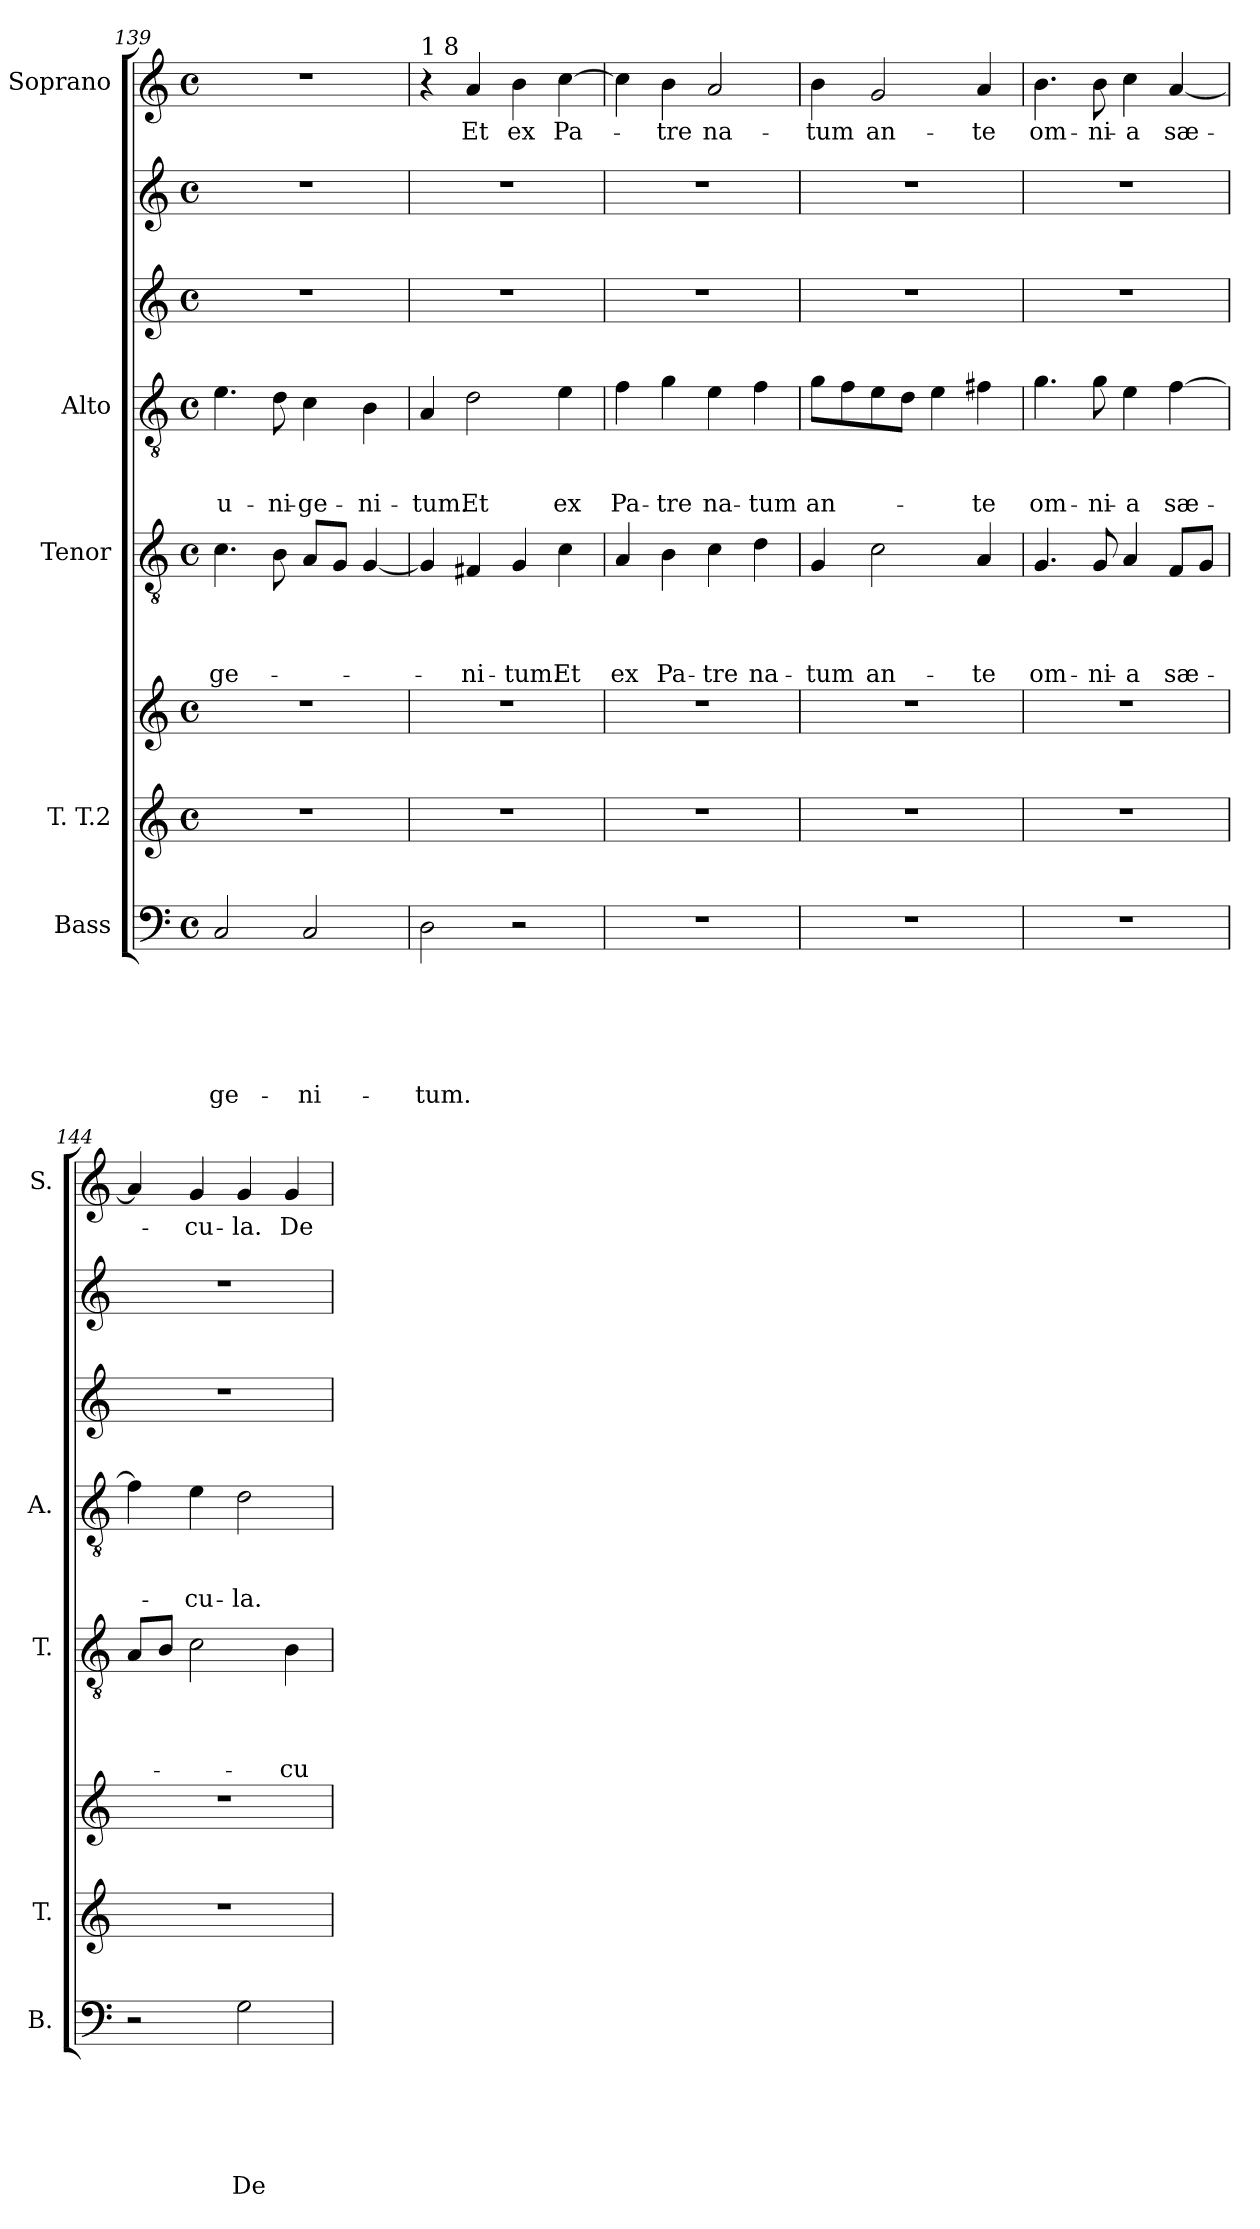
**kern	**text	**text	**text	**text	**text	**text	**kern	**kern	**kern	**text	**text	**text	**text	**kern	**text	**text	**text	**kern	**kern	**kern	**text
*part7	*part7	*part7	*part7	*part7	*part7	*part7	*part6	*part6	*part5	*part5	*part5	*part5	*part5	*part4	*part4	*part4	*part4	*part3	*part2	*part1	*part1
*staff8	*staff8	*staff8	*staff8	*staff8	*staff8	*staff8	*staff7	*staff6	*staff5	*staff5	*staff5	*staff5	*staff5	*staff4	*staff4	*staff4	*staff4	*staff3	*staff2	*staff1	*staff1
*I"Bass	*	*	*	*	*	*	*I"T. T.2	*	*I"Tenor	*	*	*	*	*I"Alto	*	*	*	*	*	*I"Soprano	*
*I'B.	*	*	*	*	*	*	*I'T.	*	*I'T.	*	*	*	*	*I'A.	*	*	*	*	*	*I'S.	*
*clefF4	*	*	*	*	*	*	*clefG2	*clefG2	*clefGv2	*	*	*	*	*clefGv2	*	*	*	*clefG2	*clefG2	*clefG2	*
*k[]	*	*	*	*	*	*	*k[]	*k[]	*k[]	*	*	*	*	*k[]	*	*	*	*k[]	*k[]	*k[]	*
*C:	*	*	*	*	*	*	*C:	*C:	*C:	*	*	*	*	*C:	*	*	*	*C:	*C:	*C:	*
*M4/4	*	*	*	*	*	*	*M4/4	*M4/4	*M4/4	*	*	*	*	*M4/4	*	*	*	*M4/4	*M4/4	*M4/4	*
*met(c)	*	*	*	*	*	*	*met(c)	*met(c)	*met(c)	*	*	*	*	*met(c)	*	*	*	*met(c)	*met(c)	*met(c)	*
=139	=139	=139	=139	=139	=139	=139	=139	=139	=139	=139	=139	=139	=139	=139	=139	=139	=139	=139	=139	=139	=139
!	!	!	!	!	!	!LO:LY:b	!	!	!	!	!	!	!LO:LY:b	!	!	!	!LO:LY:b	!	!	!	!
2C/	.	.	.	.	.	-ge-	1r	1r	4.c\	.	.	.	-ge-	4.e\	.	.	u-	1r	1r	1r	.
!	!	!	!	!	!	!	!	!	!	!	!	!	!	!	!	!	!LO:LY:b	!	!	!	!
.	.	.	.	.	.	.	.	.	8B\	.	.	.	.	8d\	.	.	-ni-	.	.	.	.
!	!	!	!	!	!	!LO:LY:b	!	!	!	!	!	!	!	!	!	!	!LO:LY:b:rj	!	!	!	!
2C/	.	.	.	.	.	-ni-	.	.	8A/L	.	.	.	.	4c\	.	.	-ge-	.	.	.	.
.	.	.	.	.	.	.	.	.	8G/J	.	.	.	.	.	.	.	.	.	.	.	.
!	!	!	!	!	!	!	!	!	!	!	!	!	!	!	!	!	!LO:LY:b	!	!	!	!
.	.	.	.	.	.	.	.	.	[<4G/	.	.	.	.	4B\	.	.	-ni-	.	.	.	.
!!LO:PB:g=z
=140	=140	=140	=140	=140	=140	=140	=140	=140	=140	=140	=140	=140	=140	=140	=140	=140	=140	=140	=140	=140	=140
!	!	!	!	!	!	!	!	!	!	!	!	!	!	!	!	!	!	!	!	!LO:TX:a:t=1 8	!
!	!	!	!	!	!	!LO:LY:b	!	!	!	!	!	!	!	!	!	!	!LO:LY:b	!	!	!	!
2D\	.	.	.	.	.	-tum.	1r	1r	4G/]	.	.	.	.	4A/	.	.	-tum.	1r	1r	4r	.
!	!	!	!	!	!	!	!	!	!	!	!	!	!LO:LY:b	!	!	!	!LO:LY:b	!	!	!	!LO:LY:b
.	.	.	.	.	.	.	.	.	4F#X/	.	.	.	-ni-	2d\	.	.	Et	.	.	4a/	Et
!	!	!	!	!	!	!	!	!	!	!	!	!	!LO:LY:b	!	!	!	!	!	!	!	!LO:LY:b
2r	.	.	.	.	.	.	.	.	4G/	.	.	.	-tum.	.	.	.	.	.	.	4b\	ex
!	!	!	!	!	!	!	!	!	!	!	!	!	!LO:LY:b	!	!	!	!LO:LY:b	!	!	!	!LO:LY:b
.	.	.	.	.	.	.	.	.	4c\	.	.	.	Et	4e\	.	.	ex	.	.	[>4cc\	Pa-
=141	=141	=141	=141	=141	=141	=141	=141	=141	=141	=141	=141	=141	=141	=141	=141	=141	=141	=141	=141	=141	=141
!	!	!	!	!	!	!	!	!	!	!	!	!	!LO:LY:b	!	!	!	!LO:LY:b	!	!	!	!
1r	.	.	.	.	.	.	1r	1r	4A/	.	.	.	ex	4f\	.	.	Pa-	1r	1r	4cc\]	.
!	!	!	!	!	!	!	!	!	!	!	!	!	!LO:LY:b	!	!	!	!LO:LY:b	!	!	!	!LO:LY:b
.	.	.	.	.	.	.	.	.	4B\	.	.	.	Pa-	4g\	.	.	-tre	.	.	4b\	-tre
!	!	!	!	!	!	!	!	!	!	!	!	!	!LO:LY:b	!	!	!	!LO:LY:b	!	!	!	!LO:LY:b
.	.	.	.	.	.	.	.	.	4c\	.	.	.	-tre	4e\	.	.	na-	.	.	2a/	na-
!	!	!	!	!	!	!	!	!	!	!	!	!	!LO:LY:b	!	!	!	!LO:LY:b	!	!	!	!
.	.	.	.	.	.	.	.	.	4d\	.	.	.	na-	4f\	.	.	-tum	.	.	.	.
=142	=142	=142	=142	=142	=142	=142	=142	=142	=142	=142	=142	=142	=142	=142	=142	=142	=142	=142	=142	=142	=142
!	!	!	!	!	!	!	!	!	!	!	!	!	!LO:LY:b	!	!	!	!LO:LY:b	!	!	!	!LO:LY:b
1r	.	.	.	.	.	.	1r	1r	4G/	.	.	.	-tum	8g\L	.	.	an-	1r	1r	4b\	-tum
.	.	.	.	.	.	.	.	.	.	.	.	.	.	8f\	.	.	.	.	.	.	.
!	!	!	!	!	!	!	!	!	!	!	!	!	!LO:LY:b	!	!	!	!	!	!	!	!LO:LY:b
.	.	.	.	.	.	.	.	.	2c\	.	.	.	an-	8e\	.	.	.	.	.	2g/	an-
.	.	.	.	.	.	.	.	.	.	.	.	.	.	8d\J	.	.	.	.	.	.	.
.	.	.	.	.	.	.	.	.	.	.	.	.	.	4e\	.	.	.	.	.	.	.
!	!	!	!	!	!	!	!	!	!	!	!	!	!LO:LY:b	!	!	!	!LO:LY:b	!	!	!	!LO:LY:b
.	.	.	.	.	.	.	.	.	4A/	.	.	.	-te	4f#X\	.	.	-te	.	.	4a/	-te
=143	=143	=143	=143	=143	=143	=143	=143	=143	=143	=143	=143	=143	=143	=143	=143	=143	=143	=143	=143	=143	=143
!	!	!	!	!	!	!	!	!	!	!	!	!	!LO:LY:b	!	!	!	!LO:LY:b	!	!	!	!LO:LY:b
1r	.	.	.	.	.	.	1r	1r	4.G/	.	.	.	om-	4.g\	.	.	om-	1r	1r	4.b\	om-
!	!	!	!	!	!	!	!	!	!	!	!	!	!LO:LY:b	!	!	!	!LO:LY:b	!	!	!	!LO:LY:b
.	.	.	.	.	.	.	.	.	8G/	.	.	.	-ni-	8g\	.	.	-ni-	.	.	8b\	-ni-
!	!	!	!	!	!	!	!	!	!	!	!	!	!LO:LY:b	!	!	!	!LO:LY:b	!	!	!	!LO:LY:b
.	.	.	.	.	.	.	.	.	4A/	.	.	.	-a	4e\	.	.	-a	.	.	4cc\	-a
!	!	!	!	!	!	!	!	!	!	!	!	!	!LO:LY:b	!	!	!	!LO:LY:b	!	!	!	!LO:LY:b
.	.	.	.	.	.	.	.	.	8F/L	.	.	.	sæ-	[>4f\	.	.	sæ-	.	.	[<4a/	sæ-
.	.	.	.	.	.	.	.	.	8G/J	.	.	.	.	.	.	.	.	.	.	.	.
=144	=144	=144	=144	=144	=144	=144	=144	=144	=144	=144	=144	=144	=144	=144	=144	=144	=144	=144	=144	=144	=144
2r	.	.	.	.	.	.	1r	1r	8A/L	.	.	.	.	4f\]	.	.	.	1r	1r	4a/]	.
.	.	.	.	.	.	.	.	.	8B/J	.	.	.	.	.	.	.	.	.	.	.	.
!	!	!	!	!	!	!	!	!	!	!	!	!	!	!	!	!	!LO:LY:b	!	!	!	!LO:LY:b
.	.	.	.	.	.	.	.	.	2c\	.	.	.	.	4e\	.	.	-cu-	.	.	4g/	-cu-
!	!	!	!	!	!	!LO:LY:b	!	!	!	!	!	!	!	!	!	!	!LO:LY:b	!	!	!	!LO:LY:b
2G\	.	.	.	.	.	De-	.	.	.	.	.	.	.	2d\	.	.	-la.	.	.	4g/	-la.
!	!	!	!	!	!	!	!	!	!	!	!	!	!LO:LY:b	!	!	!	!	!	!	!	!LO:LY:b
.	.	.	.	.	.	.	.	.	4B\	.	.	.	-cu-	.	.	.	.	.	.	4g/	De-
=	=	=	=	=	=	=	=	=	=	=	=	=	=	=	=	=	=	=	=	=	=
*-	*-	*-	*-	*-	*-	*-	*-	*-	*-	*-	*-	*-	*-	*-	*-	*-	*-	*-	*-	*-	*-
